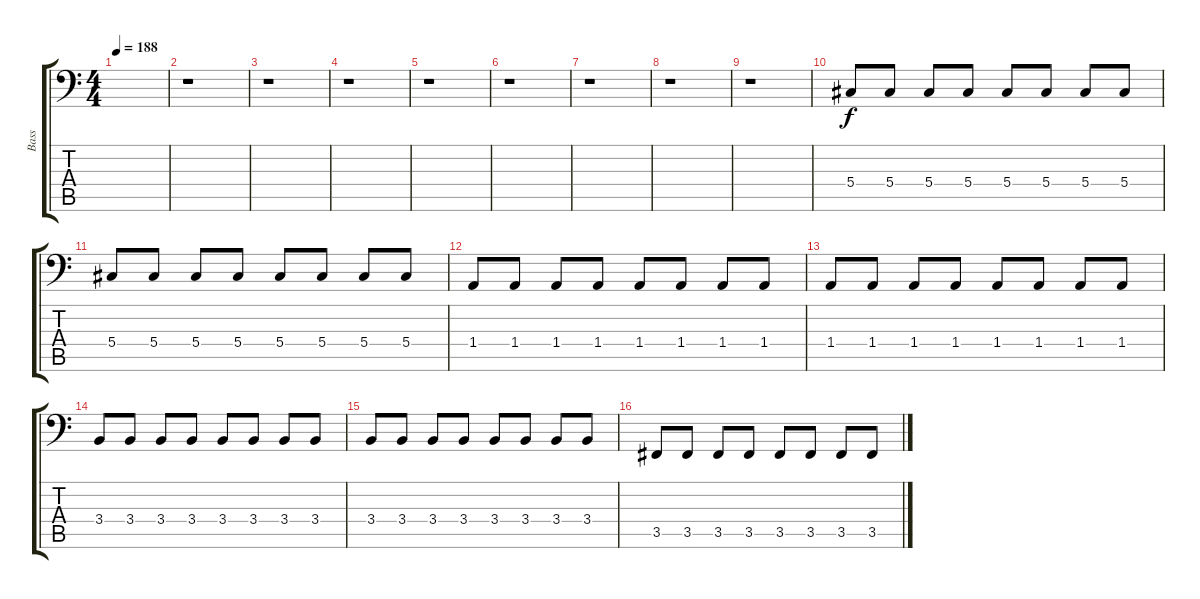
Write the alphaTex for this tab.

\track ("Bass" "Bass") {instrument slapbass2}
\staff {score tabs}
\tuning (B2 Gb2 Db2 Ab1 Eb1 Bb0) {hide}
\ts (4 4)
\tempo 188
\clef f4
\ks c
|
r.1 |
r.1 |
r.1 |
r.1 |
r.1 |
r.1 |
r.1 |
r.1 |
5.4.8 5.4.8 5.4.8 5.4.8 5.4.8 5.4.8 5.4.8 5.4.8 |
5.4.8 5.4.8 5.4.8 5.4.8 5.4.8 5.4.8 5.4.8 5.4.8 |
1.4.8 1.4.8 1.4.8 1.4.8 1.4.8 1.4.8 1.4.8 1.4.8 |
1.4.8 1.4.8 1.4.8 1.4.8 1.4.8 1.4.8 1.4.8 1.4.8 |
3.4.8 3.4.8 3.4.8 3.4.8 3.4.8 3.4.8 3.4.8 3.4.8 |
3.4.8 3.4.8 3.4.8 3.4.8 3.4.8 3.4.8 3.4.8 3.4.8 |
3.5.8 3.5.8 3.5.8 3.5.8 3.5.8 3.5.8 3.5.8 3.5.8
